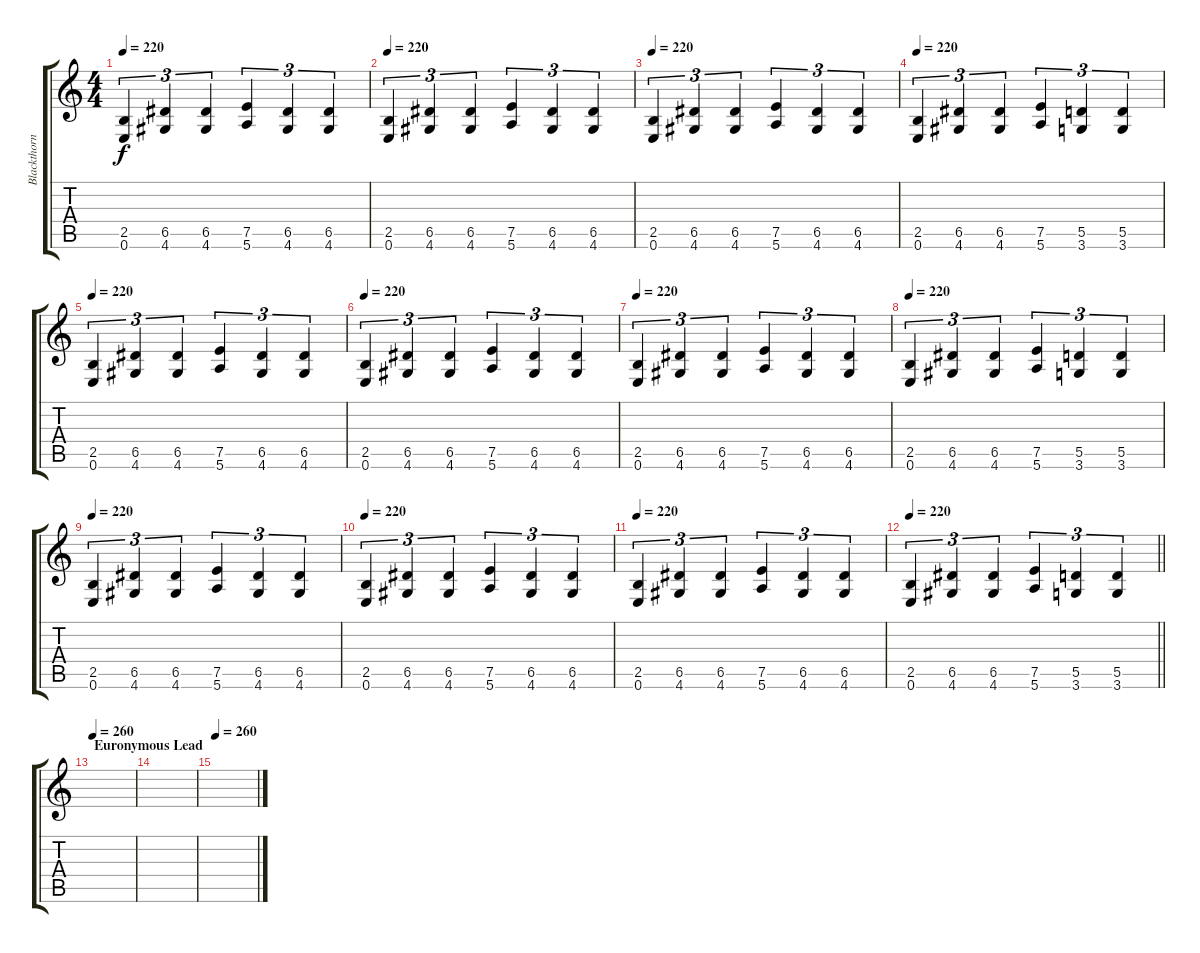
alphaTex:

\track ("Blackthorn" "Blackthorn") {instrument distortionguitar}
\staff {score tabs}
\tuning (E4 B3 G3 D3 A2 E2) {hide}
\ts (4 4)
\tempo 220
\clef g2
\ks c
(2.5 0.6).4{tu (3 2) dy f volume 16 instrument distortionguitar} (6.5 4.6).4{tu (3 2)} (6.5 4.6).4{tu (3 2)} (7.5 5.6).4{tu (3 2)} (6.5 4.6).4{tu (3 2)} (6.5 4.6).4{tu (3 2)} |
\tempo 220
(2.5 0.6).4{tu (3 2) instrument distortionguitar} (6.5 4.6).4{tu (3 2)} (6.5 4.6).4{tu (3 2)} (7.5 5.6).4{tu (3 2)} (6.5 4.6).4{tu (3 2)} (6.5 4.6).4{tu (3 2)} |
\tempo 220
(2.5 0.6).4{tu (3 2) instrument distortionguitar} (6.5 4.6).4{tu (3 2)} (6.5 4.6).4{tu (3 2)} (7.5 5.6).4{tu (3 2)} (6.5 4.6).4{tu (3 2)} (6.5 4.6).4{tu (3 2)} |
\tempo 220
(2.5 0.6).4{tu (3 2) instrument distortionguitar} (6.5 4.6).4{tu (3 2)} (6.5 4.6).4{tu (3 2)} (7.5 5.6).4{tu (3 2)} (5.5 3.6).4{tu (3 2)} (5.5 3.6).4{tu (3 2)} |
\tempo 220
(2.5 0.6).4{tu (3 2) volume 16 instrument distortionguitar} (6.5 4.6).4{tu (3 2)} (6.5 4.6).4{tu (3 2)} (7.5 5.6).4{tu (3 2)} (6.5 4.6).4{tu (3 2)} (6.5 4.6).4{tu (3 2)} |
\tempo 220
(2.5 0.6).4{tu (3 2) instrument distortionguitar} (6.5 4.6).4{tu (3 2)} (6.5 4.6).4{tu (3 2)} (7.5 5.6).4{tu (3 2)} (6.5 4.6).4{tu (3 2)} (6.5 4.6).4{tu (3 2)} |
\tempo 220
(2.5 0.6).4{tu (3 2) instrument distortionguitar} (6.5 4.6).4{tu (3 2)} (6.5 4.6).4{tu (3 2)} (7.5 5.6).4{tu (3 2)} (6.5 4.6).4{tu (3 2)} (6.5 4.6).4{tu (3 2)} |
\tempo 220
(2.5 0.6).4{tu (3 2) instrument distortionguitar} (6.5 4.6).4{tu (3 2)} (6.5 4.6).4{tu (3 2)} (7.5 5.6).4{tu (3 2)} (5.5 3.6).4{tu (3 2)} (5.5 3.6).4{tu (3 2)} |
\tempo 220
(2.5 0.6).4{tu (3 2) volume 16 instrument distortionguitar} (6.5 4.6).4{tu (3 2)} (6.5 4.6).4{tu (3 2)} (7.5 5.6).4{tu (3 2)} (6.5 4.6).4{tu (3 2)} (6.5 4.6).4{tu (3 2)} |
\tempo 220
(2.5 0.6).4{tu (3 2) instrument distortionguitar} (6.5 4.6).4{tu (3 2)} (6.5 4.6).4{tu (3 2)} (7.5 5.6).4{tu (3 2)} (6.5 4.6).4{tu (3 2)} (6.5 4.6).4{tu (3 2)} |
\tempo 220
(2.5 0.6).4{tu (3 2) instrument distortionguitar} (6.5 4.6).4{tu (3 2)} (6.5 4.6).4{tu (3 2)} (7.5 5.6).4{tu (3 2)} (6.5 4.6).4{tu (3 2)} (6.5 4.6).4{tu (3 2)} |
\tempo 220
\barLineRight lightlight
(2.5 0.6).4{tu (3 2) instrument distortionguitar} (6.5 4.6).4{tu (3 2)} (6.5 4.6).4{tu (3 2)} (7.5 5.6).4{tu (3 2)} (5.5 3.6).4{tu (3 2)} (5.5 3.6).4{tu (3 2)} |
\section ("" "Euronymous Lead")
\tempo 260
|
|
\tempo 260
